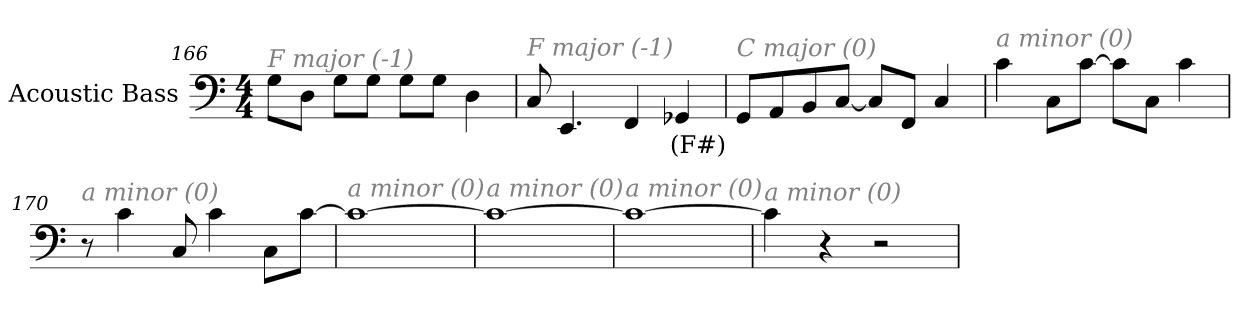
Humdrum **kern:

**kern	**text
*part1	*part1
*staff1	*staff1
*I"Acoustic Bass	*
*clefF4	*
*ITrd7c12	*
*k[]	*
*C:	*
*M4/4	*
=166	=166
!LO:TX:i:color=#808080:t=F major (-1)	!
8GGL	.
8DDJ	.
8GGL	.
8GGJ	.
8GGL	.
8GGJ	.
4DD	.
=167	=167
!LO:TX:i:color=#808080:t=F major (-1)	!
8CC	.
4.EEE	.
4FFF	.
4GGG-Xi	(F#)
=168	=168
!LO:TX:i:color=#808080:t=C major (0)	!
8GGGL	.
8AAA	.
8BBB	.
[8CCJ	.
8CCL]	.
8FFFJ	.
4CC	.
=169	=169
!LO:TX:i:color=#808080:t=a minor (0)	!
4C	.
8CCL	.
[8CJ	.
8CL]	.
8CCJ	.
4C	.
=170	=170
!LO:TX:i:color=#808080:t=a minor (0)	!
8r	.
4C	.
8CC	.
4C	.
8CCL	.
[8CJ	.
=171	=171
!LO:TX:i:color=#808080:t=a minor (0)	!
1C_	.
=172	=172
!LO:TX:i:color=#808080:t=a minor (0)	!
1C_	.
=173	=173
!LO:TX:i:color=#808080:t=a minor (0)	!
1C_	.
=174	=174
!LO:TX:i:color=#808080:t=a minor (0)	!
4C]	.
4r	.
2r	.
=	=
*-	*-
